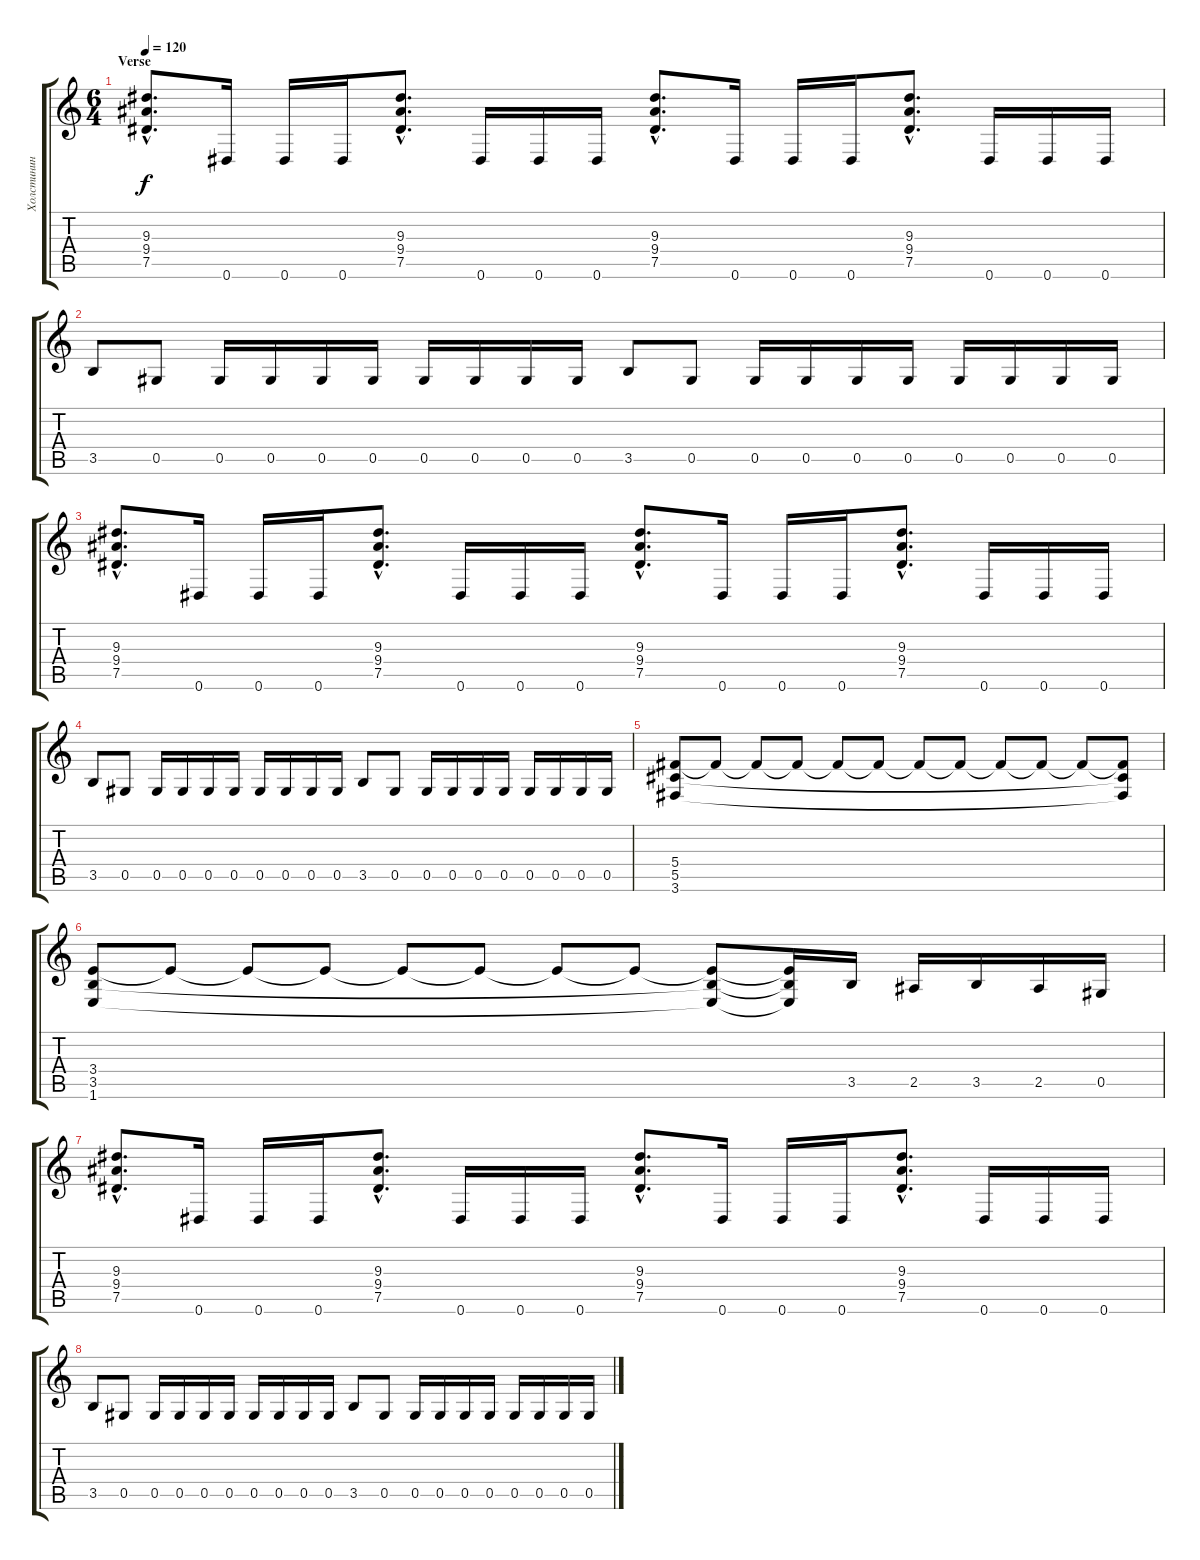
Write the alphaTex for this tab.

\track ("Холстинин (Guitar 1)" "Холстинин ") {instrument distortionguitar}
\staff {score tabs}
\tuning (Eb4 Bb3 Gb3 Db3 Ab2 Eb2) {hide}
\ts (6 4)
\section ("" "Verse")
\tempo 120
\clef g2
\ks c
(9.3{hac} 9.4{hac} 7.5{hac}).8{d dy f} 0.6.16 0.6.16 0.6.16 (9.3{hac} 9.4{hac} 7.5{hac}).8{d} 0.6.16 0.6.16 0.6.16 (9.3{hac} 9.4{hac} 7.5{hac}).8{d} 0.6.16 0.6.16 0.6.16 (9.3{hac} 9.4{hac} 7.5{hac}).8{d} 0.6.16 0.6.16 0.6.16 |
3.5.8 0.5.8 0.5.16 0.5.16 0.5.16 0.5.16 0.5.16 0.5.16 0.5.16 0.5.16 3.5.8 0.5.8 0.5.16 0.5.16 0.5.16 0.5.16 0.5.16 0.5.16 0.5.16 0.5.16 |
(9.3{hac} 9.4{hac} 7.5{hac}).8{d} 0.6.16 0.6.16 0.6.16 (9.3{hac} 9.4{hac} 7.5{hac}).8{d} 0.6.16 0.6.16 0.6.16 (9.3{hac} 9.4{hac} 7.5{hac}).8{d} 0.6.16 0.6.16 0.6.16 (9.3{hac} 9.4{hac} 7.5{hac}).8{d} 0.6.16 0.6.16 0.6.16 |
3.5.8 0.5.8 0.5.16 0.5.16 0.5.16 0.5.16 0.5.16 0.5.16 0.5.16 0.5.16 3.5.8 0.5.8 0.5.16 0.5.16 0.5.16 0.5.16 0.5.16 0.5.16 0.5.16 0.5.16 |
(5.4 5.5 3.6).8 5.4{t}.8 5.4{t}.8 5.4{t}.8 5.4{t}.8 5.4{t}.8 5.4{t}.8 5.4{t}.8 5.4{t}.8 5.4{t}.8 5.4{t}.8 (5.4{t} 5.5{t} 3.6{t}).8 |
(3.4 3.5 1.6).8 3.4{t}.8 3.4{t}.8 3.4{t}.8 3.4{t}.8 3.4{t}.8 3.4{t}.8 3.4{t}.8 (3.4{t} 3.5{t} 1.6{t}).8 (3.4{t} 3.5{t} 1.6{t}).16 3.5.16 2.5.16 3.5.16 2.5.16 0.5.16 |
(9.3{hac} 9.4{hac} 7.5{hac}).8{d} 0.6.16 0.6.16 0.6.16 (9.3{hac} 9.4{hac} 7.5{hac}).8{d} 0.6.16 0.6.16 0.6.16 (9.3{hac} 9.4{hac} 7.5{hac}).8{d} 0.6.16 0.6.16 0.6.16 (9.3{hac} 9.4{hac} 7.5{hac}).8{d} 0.6.16 0.6.16 0.6.16 |
3.5.8 0.5.8 0.5.16 0.5.16 0.5.16 0.5.16 0.5.16 0.5.16 0.5.16 0.5.16 3.5.8 0.5.8 0.5.16 0.5.16 0.5.16 0.5.16 0.5.16 0.5.16 0.5.16 0.5.16
